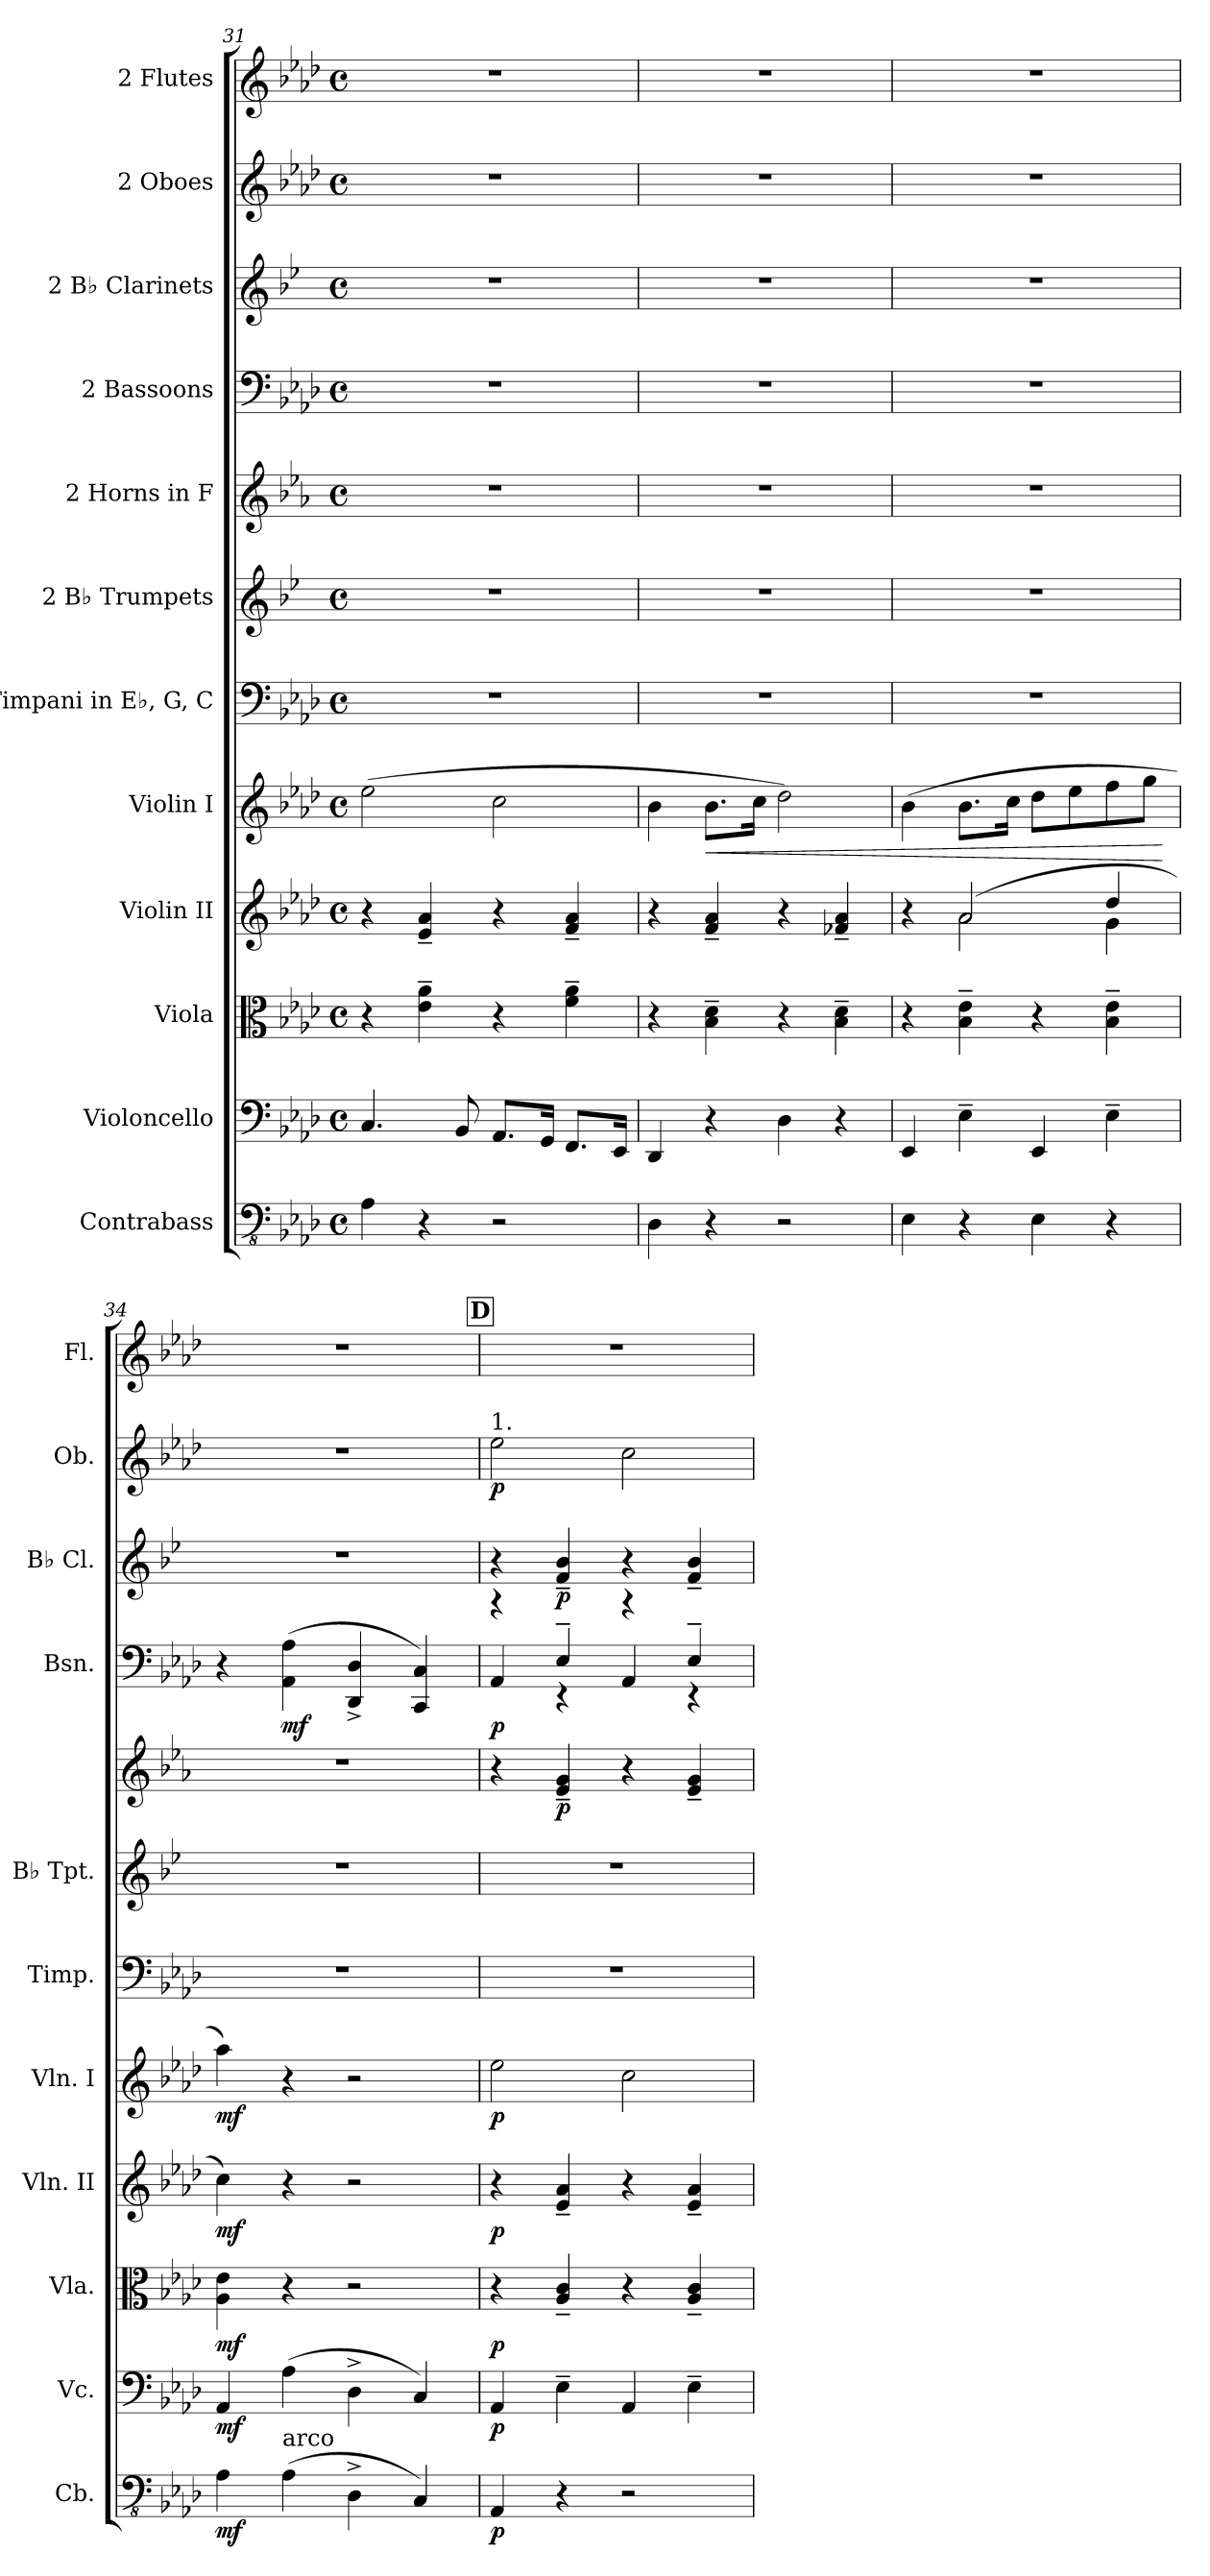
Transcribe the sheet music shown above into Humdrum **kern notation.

**kern	**dynam	**kern	**dynam	**kern	**dynam	**kern	**dynam	**kern	**dynam	**kern	**kern	**kern	**dynam	**kern	**dynam	**kern	**dynam	**kern	**dynam	**kern
*part12	*part12	*part11	*part11	*part10	*part10	*part9	*part9	*part8	*part8	*part7	*part6	*part5	*part5	*part4	*part4	*part3	*part3	*part2	*part2	*part1
*staff12	*staff12	*staff11	*staff11	*staff10	*staff10	*staff9	*staff9	*staff8	*staff8	*staff7	*staff6	*staff5	*staff5	*staff4	*staff4	*staff3	*staff3	*staff2	*staff2	*staff1
*I"Contrabass	*	*I"Violoncello	*	*I"Viola	*	*I"Violin II	*	*I"Violin I	*	*I"Timpani in E♭, G, C	*I"2 B♭ Trumpets	*I"2 Horns in F	*	*I"2 Bassoons	*	*I"2 B♭ Clarinets	*	*I"2 Oboes	*	*I"2 Flutes
*I'Cb.	*	*I'Vc.	*	*I'Vla.	*	*I'Vln. II	*	*I'Vln. I	*	*I'Timp.	*I'B♭ Tpt.	*	*	*I'Bsn.	*	*I'B♭ Cl.	*	*I'Ob.	*	*I'Fl.
*clefFv4	*	*clefF4	*	*clefC3	*	*clefG2	*	*clefG2	*	*clefF4	*clefG2	*clefG2	*	*clefF4	*	*clefG2	*	*clefG2	*	*clefG2
*	*	*	*	*	*	*	*	*	*	*	*ITrd1c2	*ITrd4c7	*	*	*	*ITrd1c2	*	*	*	*
*k[b-e-a-d-]	*	*k[b-e-a-d-]	*	*k[b-e-a-d-]	*	*k[b-e-a-d-]	*	*k[b-e-a-d-]	*	*k[b-e-a-d-]	*k[b-e-a-d-]	*k[b-e-a-d-]	*	*k[b-e-a-d-]	*	*k[b-e-a-d-]	*	*k[b-e-a-d-]	*	*k[b-e-a-d-]
*M4/4	*	*M4/4	*	*M4/4	*	*M4/4	*	*M4/4	*	*M4/4	*M4/4	*M4/4	*	*M4/4	*	*M4/4	*	*M4/4	*	*M4/4
*met(c)	*	*met(c)	*	*met(c)	*	*met(c)	*	*met(c)	*	*met(c)	*met(c)	*met(c)	*	*met(c)	*	*met(c)	*	*met(c)	*	*met(c)
=31	=31	=31	=31	=31	=31	=31	=31	=31	=31	=31	=31	=31	=31	=31	=31	=31	=31	=31	=31	=31
4AA-\	.	4.C/	.	4r	.	4r	.	(>2ee-\	.	1r	1r	1r	.	1r	.	1r	.	1r	.	1r
4r	.	.	.	4e-\~ 4a-\~	.	4e-/~ 4a-/~	.	.	.	.	.	.	.	.	.	.	.	.	.	.
.	.	8BB-/	.	.	.	.	.	.	.	.	.	.	.	.	.	.	.	.	.	.
2r	.	8.AA-/L	.	4r	.	4r	.	2cc\	.	.	.	.	.	.	.	.	.	.	.	.
.	.	16GG/Jk	.	.	.	.	.	.	.	.	.	.	.	.	.	.	.	.	.	.
.	.	8.FF/L	.	4f\~ 4a-\~	.	4f/~ 4a-/~	.	.	.	.	.	.	.	.	.	.	.	.	.	.
.	.	16EE-/Jk	.	.	.	.	.	.	.	.	.	.	.	.	.	.	.	.	.	.
=32	=32	=32	=32	=32	=32	=32	=32	=32	=32	=32	=32	=32	=32	=32	=32	=32	=32	=32	=32	=32
4DD-\	.	4DD-/	.	4r	.	4r	.	4b-\	.	1r	1r	1r	.	1r	.	1r	.	1r	.	1r
!	!	!	!	!	!	!	!	!	!LO:HP:b	!	!	!	!	!	!	!	!	!	!	!
4r	.	4r	.	4B-\~ 4d-\~	.	4f/~ 4a-/~	.	8.b-\L	<	.	.	.	.	.	.	.	.	.	.	.
.	.	.	.	.	.	.	.	16cc\Jk	.	.	.	.	.	.	.	.	.	.	.	.
2r	.	4D-\	.	4r	.	4r	.	2dd-\)	.	.	.	.	.	.	.	.	.	.	.	.
.	.	4r	.	4B-\~ 4d-\~	.	4f-X/~ 4a-/~	.	.	.	.	.	.	.	.	.	.	.	.	.	.
=33	=33	=33	=33	=33	=33	=33	=33	=33	=33	=33	=33	=33	=33	=33	=33	=33	=33	=33	=33	=33
*	*	*	*	*	*	*^	*	*	*	*	*	*	*	*	*	*	*	*	*	*
4EE-\	.	4EE-/	.	4r	.	4r	4ryy	.	(>4b-\	.	1r	1r	1r	.	1r	.	1r	.	1r	.	1r
4r	.	4E-~\	.	4B-\~ 4e-\~	.	(>2a-/	2a-\	.	8.b-\L	.	.	.	.	.	.	.	.	.	.	.	.
.	.	.	.	.	.	.	.	.	16cc\Jk	.	.	.	.	.	.	.	.	.	.	.	.
4EE-\	.	4EE-/	.	4r	.	.	.	.	8dd-\L	.	.	.	.	.	.	.	.	.	.	.	.
.	.	.	.	.	.	.	.	.	8ee-\	.	.	.	.	.	.	.	.	.	.	.	.
4r	.	4E-~\	.	4B-\~ 4e-\~	.	4dd-/	4g\	.	8ff\	.	.	.	.	.	.	.	.	.	.	.	.
.	.	.	.	.	.	.	.	.	8gg\J	.	.	.	.	.	.	.	.	.	.	.	.
*	*	*	*	*	*	*v	*v	*	*	*	*	*	*	*	*	*	*	*	*	*	*
.	.	.	.	.	.	.	.	.	[	.	.	.	.	.	.	.	.	.	.	.
=34	=34	=34	=34	=34	=34	=34	=34	=34	=34	=34	=34	=34	=34	=34	=34	=34	=34	=34	=34	=34
!	!LO:DY:b	!	!LO:DY:b	!	!LO:DY:b	!	!LO:DY:b	!	!LO:DY:b	!	!	!	!	!	!	!	!	!	!	!
4AA-\	mf	4AA-/	mf	4A-\ 4e-\	mf	4cc\)	mf	4aa-\)	mf	1r	1r	1r	.	4r	.	1r	.	1r	.	1r
!LO:TX:a:t=arco	!	!	!	!	!	!	!	!	!	!	!	!	!	!	!	!	!	!	!	!
!	!	!	!	!	!	!	!	!	!	!	!	!	!	!	!LO:DY:b	!	!	!	!	!
(>4AA-\	.	(>4A-\	.	4r	.	4r	.	4r	.	.	.	.	.	(>4AA-\ 4A-\	mf	.	.	.	.	.
4DD-^\	.	4D-^\	.	2r	.	2r	.	2r	.	.	.	.	.	4DD-/^ 4D-/^	.	.	.	.	.	.
4CC/)	.	4C/)	.	.	.	.	.	.	.	.	.	.	.	4CC/ 4C/)	.	.	.	.	.	.
!!LO:REH:place=s1:a:B:fs=14:t=D
=35	=35	=35	=35	=35	=35	=35	=35	=35	=35	=35	=35	=35	=35	=35	=35	=35	=35	=35	=35	=35
*	*	*	*	*	*	*	*	*	*	*	*	*	*	*^	*	*	*	*	*	*
!	!	!	!	!	!	!	!	!	!	!	!	!	!	!	!	!	!	!	!LO:TX:a:t=1.	!	!
!	!LO:DY:b	!	!LO:DY:b	!	!LO:DY:b	!	!LO:DY:b	!	!LO:DY:b	!	!	!	!	!	!	!LO:DY:b	!	!	!	!LO:DY:b	!
4AAA-/	p	4AA-/	p	4r	p	4r	p	2ee-\	p	1r	1r	4r	.	4AA-/	4rb	p	4r	.	2ee-\	p	1r
!	!	!	!	!	!	!	!	!	!	!	!	!	!LO:DY:b	!	!	!	!	!LO:DY:b	!	!	!
4r	.	4E-~\	.	4A-/~ 4c/~	.	4e-/~ 4a-/~	.	.	.	.	.	4A-/~ 4c/~	p	4E-~/	4rEE	.	4e-/~ 4a-/~	p	.	.	.
2r	.	4AA-/	.	4r	.	4r	.	2cc\	.	.	.	4r	.	4AA-/	4rb	.	4r	.	2cc\	.	.
.	.	4E-~\	.	4A-/~ 4c/~	.	4e-/~ 4a-/~	.	.	.	.	.	4A-/~ 4c/~	.	4E-~/	4rEE	.	4e-/~ 4a-/~	.	.	.	.
*	*	*	*	*	*	*	*	*	*	*	*	*	*	*v	*v	*	*	*	*	*	*
=	=	=	=	=	=	=	=	=	=	=	=	=	=	=	=	=	=	=	=	=
*-	*-	*-	*-	*-	*-	*-	*-	*-	*-	*-	*-	*-	*-	*-	*-	*-	*-	*-	*-	*-
